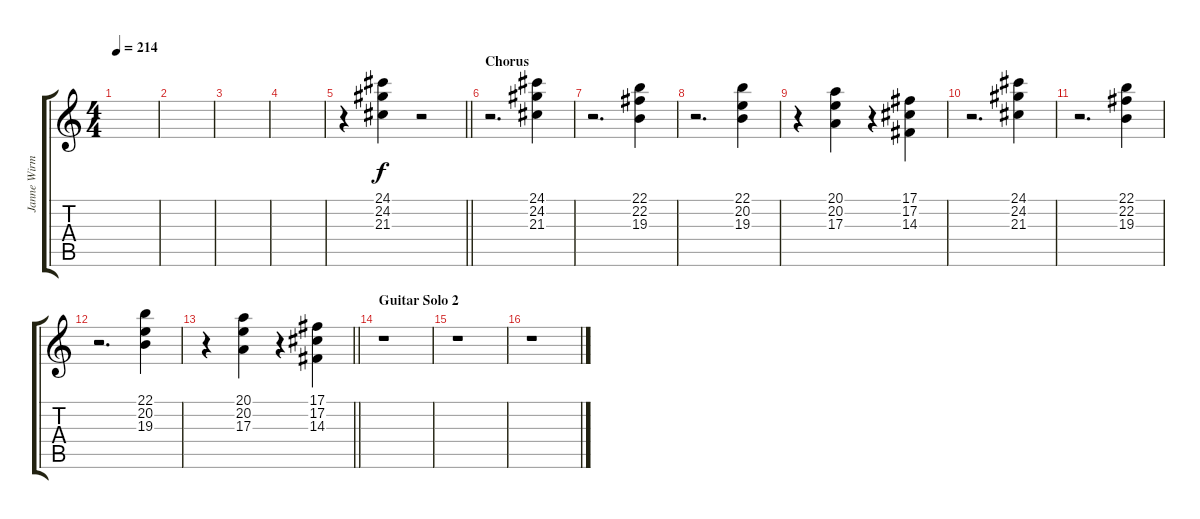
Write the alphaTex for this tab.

\track ("Janne Wirman" "Janne Wirm") {instrument vibraphone}
\staff {score tabs}
\tuning (Db4 Ab3 E3 B2 Gb2 Db2) {hide}
\ts (4 4)
\tempo 214
\clef g2
\ks c
|
|
|
|
\barLineRight lightlight
r.4 (24.1 24.2 21.3).4{volume 16 instrument orchestrahit} r.2 |
\section ("" "Chorus")
r.2{d} (24.1 24.2 21.3).4{volume 12 instrument churchorgan} |
r.2{d} (22.1 22.2 19.3).4 |
r.2{d} (22.1 20.2 19.3).4 |
r.4 (20.1 20.2 17.3).4 r.4 (17.1 17.2 14.3).4 |
r.2{d} (24.1 24.2 21.3).4{volume 12 instrument churchorgan} |
r.2{d} (22.1 22.2 19.3).4 |
r.2{d} (22.1 20.2 19.3).4 |
\barLineRight lightlight
r.4 (20.1 20.2 17.3).4 r.4 (17.1 17.2 14.3).4 |
\section ("" "Guitar Solo 2")
r.1 |
r.1 |
r.1
